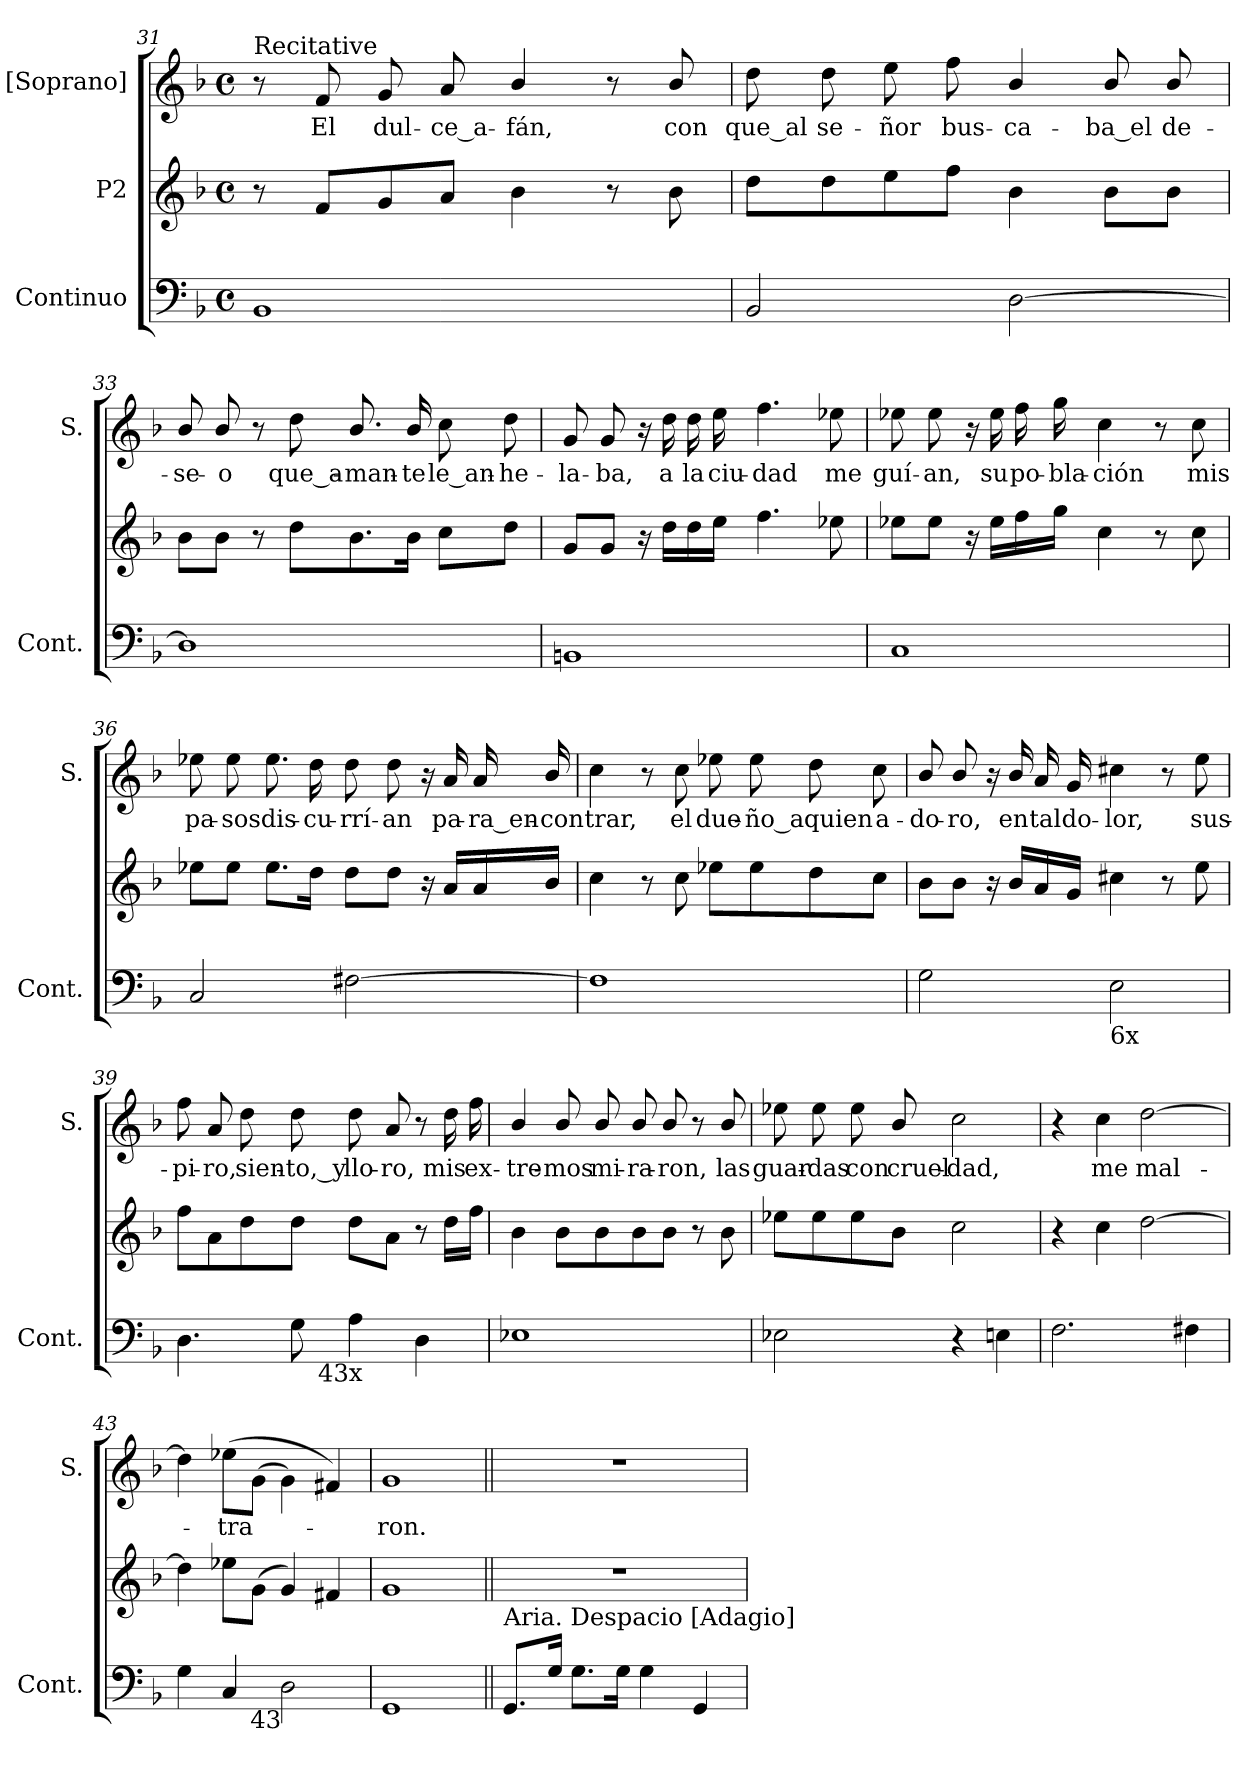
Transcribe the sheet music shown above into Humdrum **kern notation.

**kern	**kern	**kern	**text
*part3	*part2	*part1	*part1
*staff3	*staff2	*staff1	*staff1
*I"Continuo	*I"P2	*I"[Soprano]	*
*I'Cont.	*	*I'S.	*
!!LO:LB:g=z
*clefF4	*clefG2	*clefG2	*
*k[b-]	*k[b-]	*k[b-]	*
*F:	*F:	*F:	*
*M4/4	*M4/4	*M4/4	*
*met(c)	*met(c)	*met(c)	*
=31	=31	=31	=31
!	!	!LO:TX:a:t=Recitative	!
1BB-i	8r	8r	.
!	!	!	!LO:LY:b:color=#000000
.	8fi/L	8fi/	El
!	!	!	!LO:LY:b:color=#000000
.	8gi/	8gi/	dul-
!	!	!	!LO:LY:b:color=#000000
.	8ai/J	8ai/	-ce_a-
!	!	!	!LO:LY:b:color=#000000
.	4b-i\	4b-i/	-fán,
.	8r	8r	.
!	!	!	!LO:LY:b:color=#000000
.	8b-i\	8b-i/	con
=32	=32	=32	=32
!	!	!	!LO:LY:b:color=#000000
2BB-i/	8ddi\L	8ddi\	que_al
!	!	!	!LO:LY:b:color=#000000
.	8ddi\	8ddi\	se-
!	!	!	!LO:LY:b:color=#000000
.	8eei\	8eei\	-ñor
!	!	!	!LO:LY:b:color=#000000
.	8ffi\J	8ffi\	bus-
!	!	!	!LO:LY:b:color=#000000
[2Di\	4b-i\	4b-i/	-ca-
!	!	!	!LO:LY:b:color=#000000
.	8b-i\L	8b-i/	-ba_el
!	!	!	!LO:LY:b:color=#000000
.	8b-i\J	8b-i/	de-
=33	=33	=33	=33
!	!	!	!LO:LY:b:color=#000000
1Di]	8b-i\L	8b-i/	-se-
!	!	!	!LO:LY:b:color=#000000
.	8b-i\J	8b-i/	-o
.	8r	8r	.
!	!	!	!LO:LY:b:color=#000000
.	8ddi\L	8ddi\	que_a-
!	!	!	!LO:LY:b:color=#000000
.	8.b-i\	8.b-i/	-man-
!	!	!	!LO:LY:b:color=#000000
.	16b-i\Jk	16b-i/	-te
!	!	!	!LO:LY:b:color=#000000
.	8cci\L	8cci\	le_an-
!	!	!	!LO:LY:b:color=#000000
.	8ddi\J	8ddi\	-he-
=34	=34	=34	=34
!	!	!	!LO:LY:b:color=#000000
1BBni	8gi/L	8gi/	-la-
!	!	!	!LO:LY:b:color=#000000
.	8gi/J	8gi/	-ba,
.	16r	16r	.
!	!	!	!LO:LY:b:color=#000000
.	16ddi\LL	16ddi\	a
!	!	!	!LO:LY:b:color=#000000
.	16ddi\	16ddi\	la
!	!	!	!LO:LY:b:color=#000000
.	16eei\JJ	16eei\	ciu-
!	!	!	!LO:LY:b:color=#000000
.	4.ffi\	4.ffi\	-dad
!	!	!	!LO:LY:b:color=#000000
.	8ee-Xi\	8ee-Xi\	me
!!LO:LB:g=z
=35	=35	=35	=35
!	!	!	!LO:LY:b:color=#000000
1Ci	8ee-Xi\L	8ee-Xi\	guí-
!	!	!	!LO:LY:b:color=#000000
.	8ee-i\J	8ee-i\	-an,
.	16r	16r	.
!	!	!	!LO:LY:b:color=#000000
.	16ee-i\LL	16ee-i\	su
!	!	!	!LO:LY:b:color=#000000
.	16ffi\	16ffi\	po-
!	!	!	!LO:LY:b:color=#000000
.	16ggi\JJ	16ggi\	-bla-
!	!	!	!LO:LY:b:color=#000000
.	4cci\	4cci\	-ción
.	8r	8r	.
!	!	!	!LO:LY:b:color=#000000
.	8cci\	8cci\	mis
=36	=36	=36	=36
!	!	!	!LO:LY:b:color=#000000
2Ci/	8ee-Xi\L	8ee-Xi\	pa-
!	!	!	!LO:LY:b:color=#000000
.	8ee-i\J	8ee-i\	-sos
!	!	!	!LO:LY:b:color=#000000
.	8.ee-i\L	8.ee-i\	dis-
!	!	!	!LO:LY:b:color=#000000
.	16ddi\Jk	16ddi\	-cu-
!	!	!	!LO:LY:b:color=#000000
[2F#Xi\	8ddi\L	8ddi\	-rrí-
!	!	!	!LO:LY:b:color=#000000
.	8ddi\J	8ddi\	-an
.	16r	16r	.
!	!	!	!LO:LY:b:color=#000000
.	16ai/LL	16ai/	pa-
!	!	!	!LO:LY:b:color=#000000
.	16ai/	16ai/	-ra_en-
!	!	!	!LO:LY:b:color=#000000
.	16b-i/JJ	16b-i/	-con
=37	=37	=37	=37
!	!	!	!LO:LY:b:color=#000000
1F#i]	4cci\	4cci\	trar,
.	8r	8r	.
!	!	!	!LO:LY:b:color=#000000
.	8cci\	8cci\	el
!	!	!	!LO:LY:b:color=#000000
.	8ee-Xi\L	8ee-Xi\	due-
!	!	!	!LO:LY:b:color=#000000
.	8ee-i\	8ee-i\	-ño_a
!	!	!	!LO:LY:b:color=#000000
.	8ddi\	8ddi\	quien
!	!	!	!LO:LY:b:color=#000000
.	8cci\J	8cci\	a-
!!LO:LB:g=z
=38	=38	=38	=38
!	!	!	!LO:LY:b:color=#000000
2Gi\	8b-i\L	8b-i/	-do-
!	!	!	!LO:LY:b:color=#000000
.	8b-i\J	8b-i/	-ro,
.	16r	16r	.
!	!	!	!LO:LY:b:color=#000000
.	16b-i/LL	16b-i/	en
!	!	!	!LO:LY:b:color=#000000
.	16ai/	16ai/	tal
!	!	!	!LO:LY:b:color=#000000
.	16gi/JJ	16gi/	do-
!LO:TX:b:t=6x	!	!	!
!	!	!	!LO:LY:b:color=#000000
2Ei\	4cc#Xi\	4cc#Xi\	-lor,
.	8r	8r	.
!	!	!	!LO:LY:b:color=#000000
.	8eei\	8eei\	sus-
=39	=39	=39	=39
!	!	!	!LO:LY:b:color=#000000
4.Di\	8ffi\L	8ffi\	-pi-
!	!	!	!LO:LY:b:color=#000000
.	8ai\	8ai/	-ro,
!	!	!	!LO:LY:b:color=#000000
.	8ddi\	8ddi\	sien-
!	!	!	!LO:LY:b:color=#000000
8Gi\	8ddi\J	8ddi\	-to,_y
!LO:TX:b:rj:t=43	!	!	!
!LO:TX:b:t=x	!	!	!
!	!	!	!LO:LY:b:color=#000000
4Ai\	8ddi\L	8ddi\	llo-
!	!	!	!LO:LY:b:color=#000000
.	8ai\J	8ai/	-ro,
4Di\	8r	8r	.
!	!	!	!LO:LY:b:color=#000000
.	16ddi\LL	16ddi\	mis
!	!	!	!LO:LY:b:color=#000000
.	16ffi\JJ	16ffi\	ex-
=40	=40	=40	=40
!	!	!	!LO:LY:b:color=#000000
1E-Xi	4b-i\	4b-i/	-tre-
!	!	!	!LO:LY:b:color=#000000
.	8b-i\L	8b-i/	-mos
!	!	!	!LO:LY:b:color=#000000
.	8b-i\	8b-i/	mi-
!	!	!	!LO:LY:b:color=#000000
.	8b-i\	8b-i/	-ra-
!	!	!	!LO:LY:b:color=#000000
.	8b-i\J	8b-i/	-ron,
.	8r	8r	.
!	!	!	!LO:LY:b:color=#000000
.	8b-i\	8b-i/	las
!!LO:LB:g=z
=41	=41	=41	=41
!	!	!	!LO:LY:b:color=#000000
2E-Xi\	8ee-Xi\L	8ee-Xi\	guar-
!	!	!	!LO:LY:b:color=#000000
.	8ee-i\	8ee-i\	-das
!	!	!	!LO:LY:b:color=#000000
.	8ee-i\	8ee-i\	con
!	!	!	!LO:LY:b:color=#000000
.	8b-i\J	8b-i/	cruel-
!	!	!	!LO:LY:b:color=#000000
4r	2cci\	2cci\	-dad,
4Eni\	.	.	.
=42	=42	=42	=42
2.Fi\	4r	4r	.
!	!	!	!LO:LY:b:color=#000000
.	4cci\	4cci\	me
!	!	!	!LO:LY:b:color=#000000
.	[2ddi\	[2ddi\	mal-
4F#Xi\	.	.	.
=43	=43	=43	=43
4Gi\	4ddi\]	4ddi\]	.
!	!	!	!LO:LY:b:color=#000000
4Ci/	8ee-Xi\L	(8ee-Xi\L	-tra-
.	(8gi\J	(8gi\J	.
!LO:TX:b:rj:t=43	!	!	!
2Di\	4gi/)	4gi\)	.
.	4f#Xi/	4f#Xi/)	.
=44	=44	=44	=44
!	!	!	!LO:LY:b:color=#000000
1GGi	1gi	1gi	-ron.
!!LO:PB:g=z
=45||	=45||	=45||	=45||
!LO:TX:a:t=Aria. Despacio [Adagio]	!	!	!
8.GGi/L	1r	1r	.
16Gi/Jk	.	.	.
8.Gi\L	.	.	.
16Gi\Jk	.	.	.
4Gi\	.	.	.
4GGi/	.	.	.
=	=	=	=
*-	*-	*-	*-
